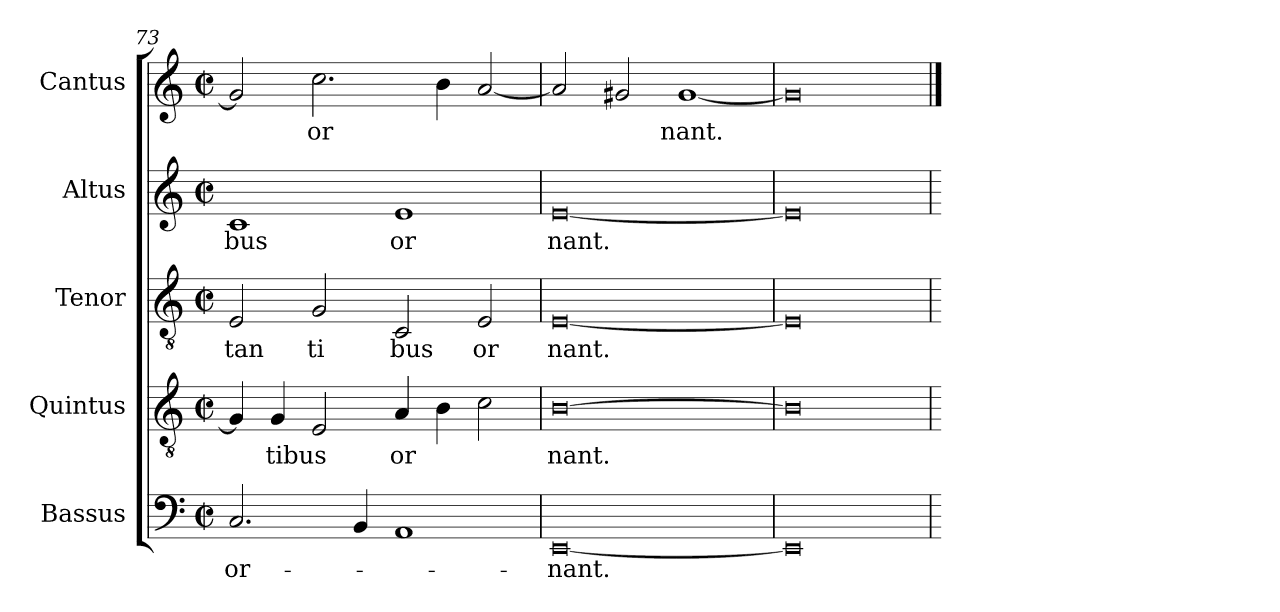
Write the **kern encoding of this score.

**kern	**text	**kern	**text	**kern	**text	**kern	**text	**kern	**text
*part5	*part5	*part4	*part4	*part3	*part3	*part2	*part2	*part1	*part1
*staff5	*staff5	*staff4	*staff4	*staff3	*staff3	*staff2	*staff2	*staff1	*staff1
*I"Bassus	*	*I"Quintus	*	*I"Tenor	*	*I"Altus	*	*I"Cantus	*
*clefF4	*	*clefGv2	*	*clefGv2	*	*clefG2	*	*clefG2	*
*M2/2	*	*M2/2	*	*M2/2	*	*M2/2	*	*M2/2	*
*met(c|)	*	*met(c|)	*	*met(c|)	*	*met(c|)	*	*met(c|)	*
=73	=73	=73	=73	=73	=73	=73	=73	=73	=73
!	!LO:LY:b:cj	!	!	!	!LO:LY:b:cj	!	!LO:LY:b:cj	!	!
2.C/	or-	4G/]	.	2E/	tan	1c	bus	2g/]	.
!	!	!	!LO:LY:b	!	!	!	!	!	!
.	.	4G/	tibus	.	.	.	.	.	.
!	!	!	!	!	!LO:LY:b:cj	!	!	!	!LO:LY:b:cj
.	.	2E/	.	2G/	ti	.	.	2.cc\	or
4BB/	.	.	.	.	.	.	.	.	.
!	!	!	!LO:LY:b:cj	!	!LO:LY:b:cj	!	!LO:LY:b:cj	!	!
1AA	.	4A/	or	2C/	bus	1e	or	.	.
.	.	4B\	.	.	.	.	.	4b\	.
!	!	!	!	!	!LO:LY:b:cj	!	!	!	!
.	.	2c\	.	2E/	or	.	.	[<2a/	.
=74	=74	=74	=74	=74	=74	=74	=74	=74	=74
!	!LO:LY:b	!	!LO:LY:b	!	!LO:LY:b	!	!LO:LY:b	!	!
[<0EE	-nant.	[>0B	nant.	[<0E	nant.	[<0e	nant.	2a/]	.
.	.	.	.	.	.	.	.	2g#X/	.
!	!	!	!	!	!	!	!	!	!LO:LY:b
.	.	.	.	.	.	.	.	[<1g#	nant.
=75	=75	=75	=75	=75	=75	=75	=75	=75	=75
0EE]	.	0B]	.	0E]	.	0e]	.	0g#]	.
=	==	=	==	=	==	=	==	==	==
*-	*-	*-	*-	*-	*-	*-	*-	*-	*-
